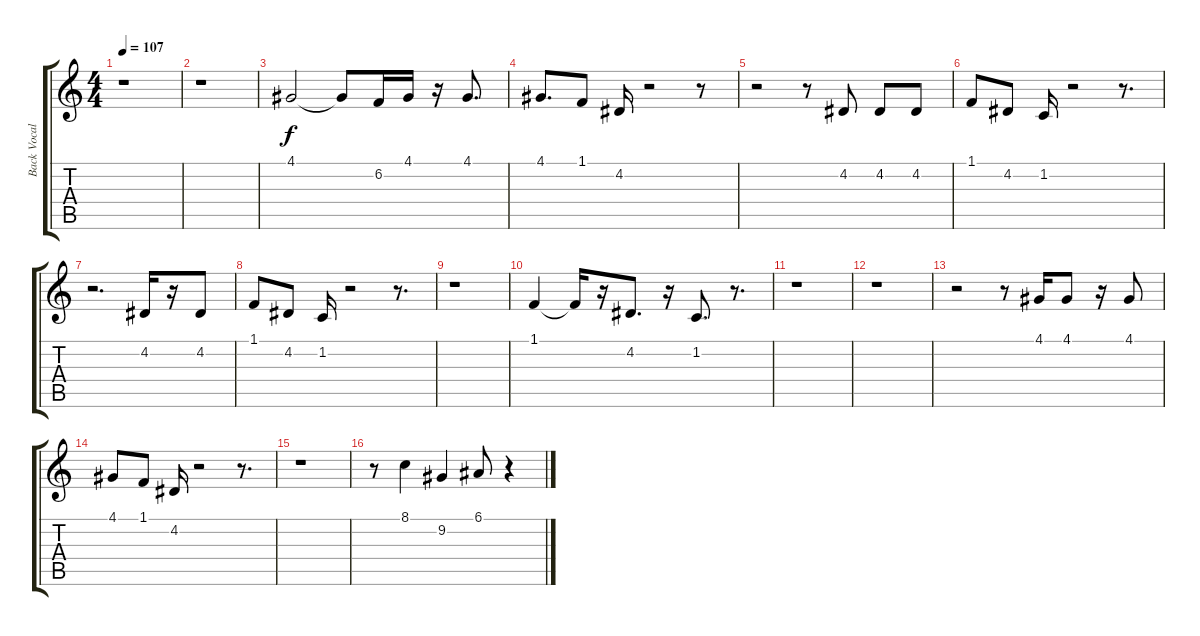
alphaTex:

\track ("Back Vocals L" "Back Vocal") {instrument brasssection}
\staff {score tabs}
\tuning (E4 B3 G3 D3 A2 E2) {hide}
\ts (4 4)
\tempo 107
\clef g2
\ks c
r.1{dy f} |
r.1 |
4.1.2 4.1{t}.8 6.2.16 4.1.16 r.16 4.1.8{d} |
4.1.8{d} 1.1.8 4.2.16 r.2 r.8 |
r.2 r.8 4.2.8 4.2.8 4.2.8 |
1.1.8 4.2.8 1.2.16 r.2 r.8{d} |
r.2{d} 4.2.16 r.16 4.2.8 |
1.1.8 4.2.8 1.2.16 r.2 r.8{d} |
r.1 |
1.1.4 1.1{t}.16 r.16 4.2.8{d} r.16 1.2.8{d} r.8{d} |
r.1 |
r.1 |
r.2 r.8 4.1.16 4.1.8 r.16 4.1.8 |
4.1.8 1.1.8 4.2.16 r.2 r.8{d} |
r.1 |
r.8 8.1.4 9.2.4 6.1.8 r.4
